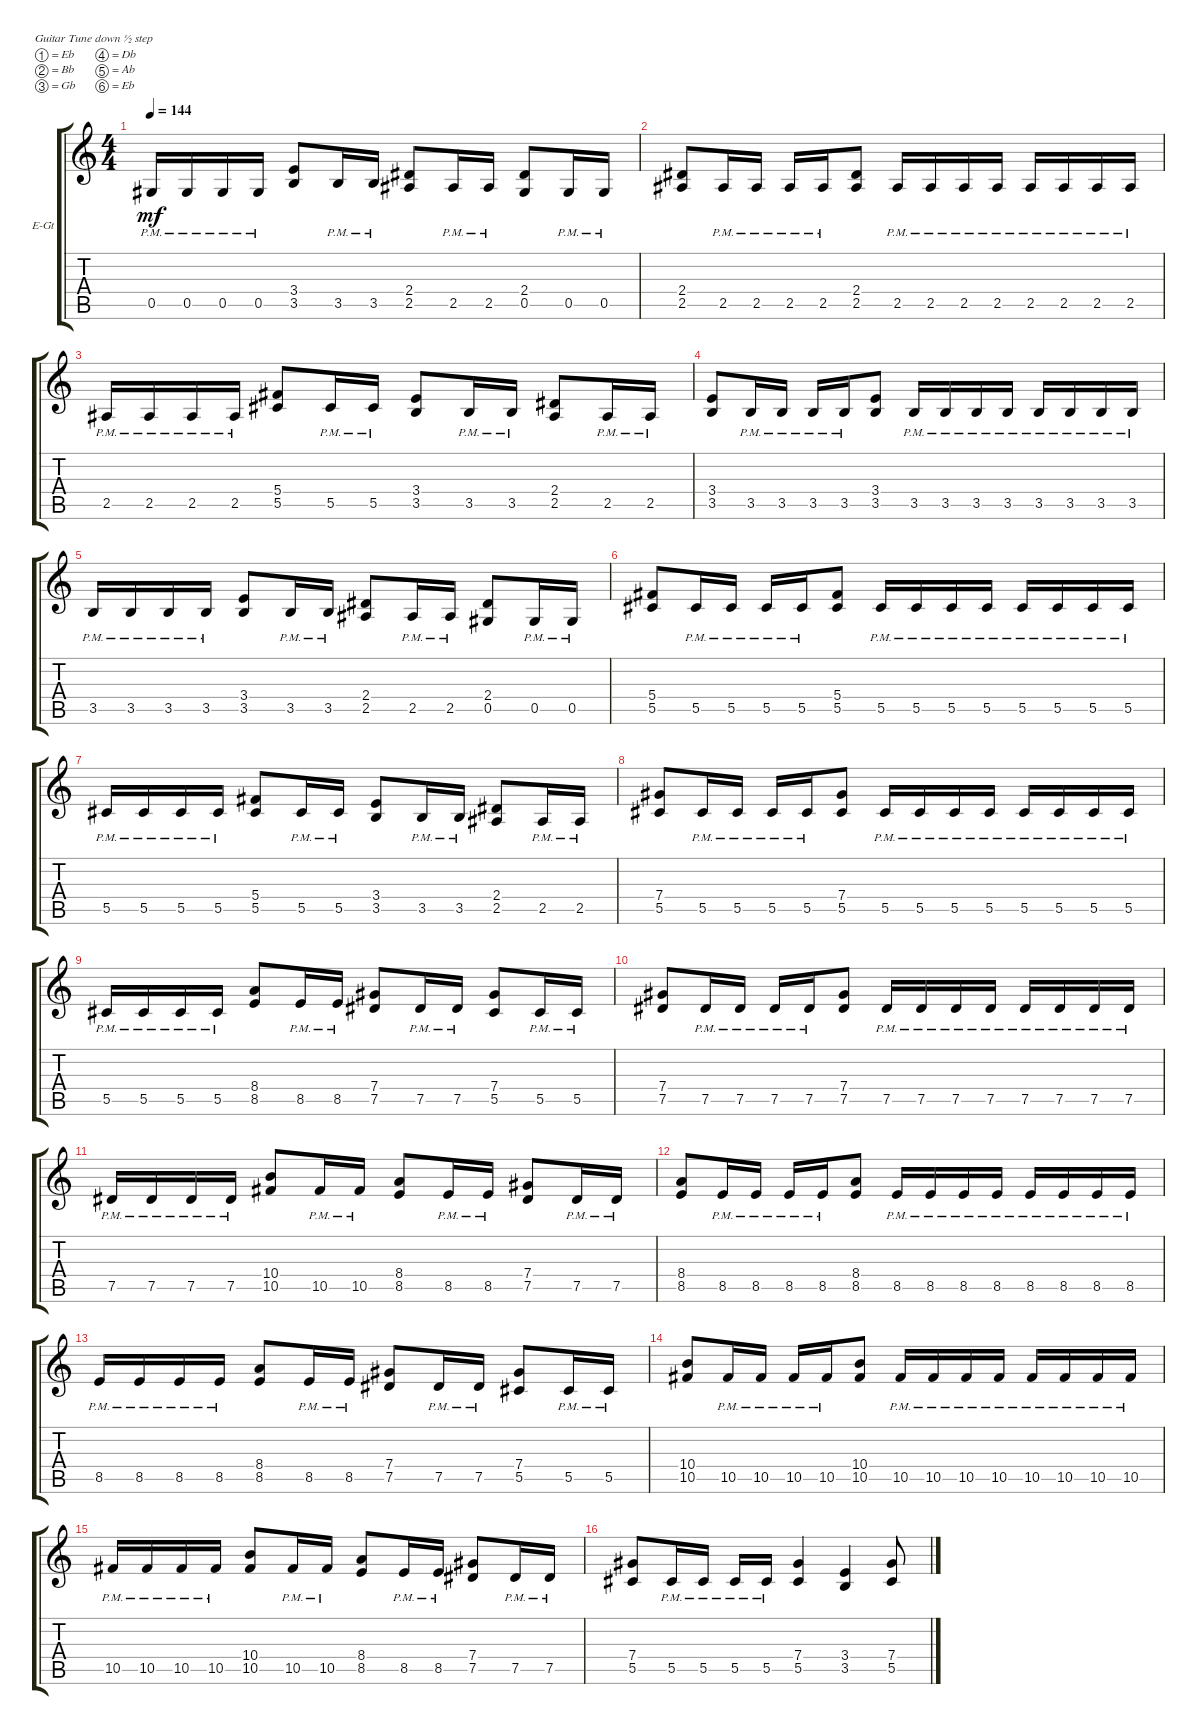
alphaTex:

\bracketExtendMode groupsimilarinstruments
\firstSystemTrackNameOrientation horizontal
\otherSystemsTrackNameOrientation horizontal
\track ("Guitar 1" "E-Gt") {instrument distortionguitar}
\staff {score tabs}
\tuning (Eb4 Bb3 Gb3 Db3 Ab2 Eb2)
\ts (4 4)
\tempo 144
\clef g2
\ks c
0.5{pm}.16{dy mf} 0.5{pm}.16 0.5{pm}.16 0.5{pm}.16 (3.5 3.4).8 3.5{pm}.16 3.5{pm}.16 (2.5 2.4).8 2.5{pm}.16 2.5{pm}.16 (0.5 2.4).8 0.5{pm}.16 0.5{pm}.16 |
(2.5 2.4).8 2.5{pm}.16 2.5{pm}.16 2.5{pm}.16 2.5{pm}.16 (2.5 2.4).8 2.5{pm}.16 2.5{pm}.16 2.5{pm}.16 2.5{pm}.16 2.5{pm}.16 2.5{pm}.16 2.5{pm}.16 2.5{pm}.16 |
2.5{pm}.16 2.5{pm}.16 2.5{pm}.16 2.5{pm}.16 (5.5 5.4).8 5.5{pm}.16 5.5{pm}.16 (3.5 3.4).8 3.5{pm}.16 3.5{pm}.16 (2.5 2.4).8 2.5{pm}.16 2.5{pm}.16 |
(3.5 3.4).8 3.5{pm}.16 3.5{pm}.16 3.5{pm}.16 3.5{pm}.16 (3.5 3.4).8 3.5{pm}.16 3.5{pm}.16 3.5{pm}.16 3.5{pm}.16 3.5{pm}.16 3.5{pm}.16 3.5{pm}.16 3.5{pm}.16 |
3.5{pm}.16 3.5{pm}.16 3.5{pm}.16 3.5{pm}.16 (3.5 3.4).8 3.5{pm}.16 3.5{pm}.16 (2.5 2.4).8 2.5{pm}.16 2.5{pm}.16 (0.5 2.4).8 0.5{pm}.16 0.5{pm}.16 |
(5.5 5.4).8 5.5{pm}.16 5.5{pm}.16 5.5{pm}.16 5.5{pm}.16 (5.5 5.4).8 5.5{pm}.16 5.5{pm}.16 5.5{pm}.16 5.5{pm}.16 5.5{pm}.16 5.5{pm}.16 5.5{pm}.16 5.5{pm}.16 |
5.5{pm}.16 5.5{pm}.16 5.5{pm}.16 5.5{pm}.16 (5.5 5.4).8 5.5{pm}.16 5.5{pm}.16 (3.5 3.4).8 3.5{pm}.16 3.5{pm}.16 (2.5 2.4).8 2.5{pm}.16 2.5{pm}.16 |
(7.4 5.5).8 5.5{pm}.16 5.5{pm}.16 5.5{pm}.16 5.5{pm}.16 (7.4 5.5).8 5.5{pm}.16 5.5{pm}.16 5.5{pm}.16 5.5{pm}.16 5.5{pm}.16 5.5{pm}.16 5.5{pm}.16 5.5{pm}.16 |
5.5{pm}.16 5.5{pm}.16 5.5{pm}.16 5.5{pm}.16 (8.4 8.5).8 8.5{pm}.16 8.5{pm}.16 (7.4 7.5).8 7.5{pm}.16 7.5{pm}.16 (7.4 5.5).8 5.5{pm}.16 5.5{pm}.16 |
(7.4 7.5).8 7.5{pm}.16 7.5{pm}.16 7.5{pm}.16 7.5{pm}.16 (7.4 7.5).8 7.5{pm}.16 7.5{pm}.16 7.5{pm}.16 7.5{pm}.16 7.5{pm}.16 7.5{pm}.16 7.5{pm}.16 7.5{pm}.16 |
7.5{pm}.16 7.5{pm}.16 7.5{pm}.16 7.5{pm}.16 (10.4 10.5).8 10.5{pm}.16 10.5{pm}.16 (8.4 8.5).8 8.5{pm}.16 8.5{pm}.16 (7.4 7.5).8 7.5{pm}.16 7.5{pm}.16 |
(8.4 8.5).8 8.5{pm}.16 8.5{pm}.16 8.5{pm}.16 8.5{pm}.16 (8.4 8.5).8 8.5{pm}.16 8.5{pm}.16 8.5{pm}.16 8.5{pm}.16 8.5{pm}.16 8.5{pm}.16 8.5{pm}.16 8.5{pm}.16 |
8.5{pm}.16 8.5{pm}.16 8.5{pm}.16 8.5{pm}.16 (8.4 8.5).8 8.5{pm}.16 8.5{pm}.16 (7.4 7.5).8 7.5{pm}.16 7.5{pm}.16 (7.4 5.5).8 5.5{pm}.16 5.5{pm}.16 |
(10.4 10.5).8 10.5{pm}.16 10.5{pm}.16 10.5{pm}.16 10.5{pm}.16 (10.4 10.5).8 10.5{pm}.16 10.5{pm}.16 10.5{pm}.16 10.5{pm}.16 10.5{pm}.16 10.5{pm}.16 10.5{pm}.16 10.5{pm}.16 |
10.5{pm}.16 10.5{pm}.16 10.5{pm}.16 10.5{pm}.16 (10.4 10.5).8 10.5{pm}.16 10.5{pm}.16 (8.4 8.5).8 8.5{pm}.16 8.5{pm}.16 (7.4 7.5).8 7.5{pm}.16 7.5{pm}.16 |
(7.4 5.5).8 5.5{pm}.16 5.5{pm}.16 5.5{pm}.16 5.5{pm}.16 (7.4 5.5).4 (3.5 3.4).4 (7.4 5.5).8
